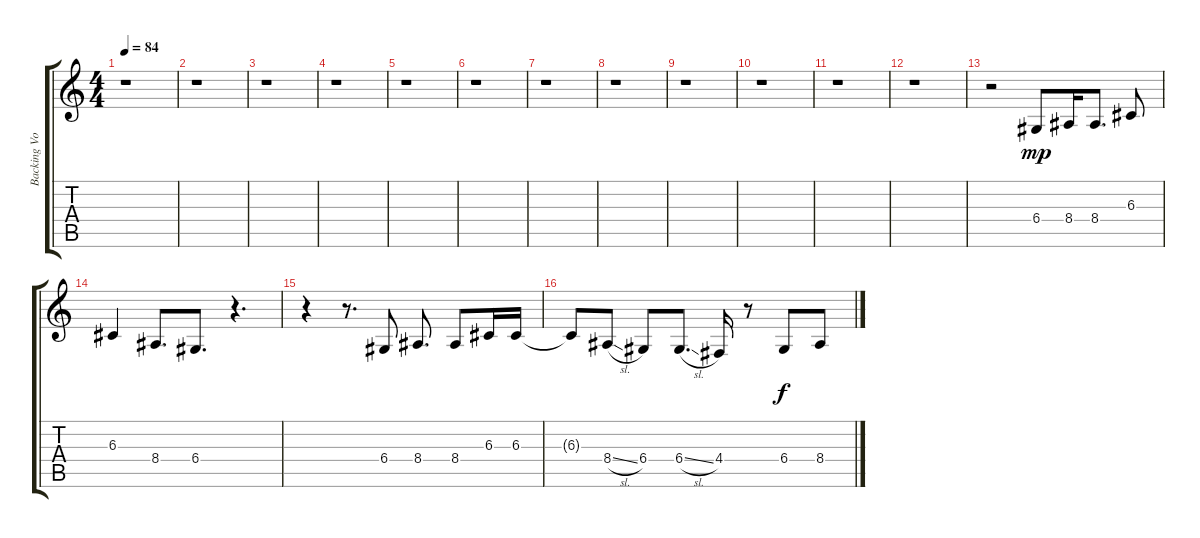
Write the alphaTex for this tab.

\track ("Backing Vocals" "Backing Vo") {instrument choiraahs}
\staff {score tabs}
\tuning (E4 B3 G3 D3 A2 E2) {hide}
\ts (4 4)
\tempo 84
\clef g2
\ks c
r.1{dy mp} |
r.1 |
r.1 |
r.1 |
r.1 |
r.1 |
r.1 |
r.1 |
r.1 |
r.1 |
r.1 |
r.1 |
r.2 6.4.8 8.4.16 8.4.8{d} 6.3.8 |
6.3.4 8.4.8{d} 6.4.8{d} r.4{d} |
r.4 r.8{d} 6.4.8 8.4.8{d} 8.4.8 6.3.16 6.3.16 |
6.3{t}.8 8.4{sl}.8 6.4.8 6.4{sl}.8{d} 4.4.16 r.8 6.4.8{dy f} 8.4.8
